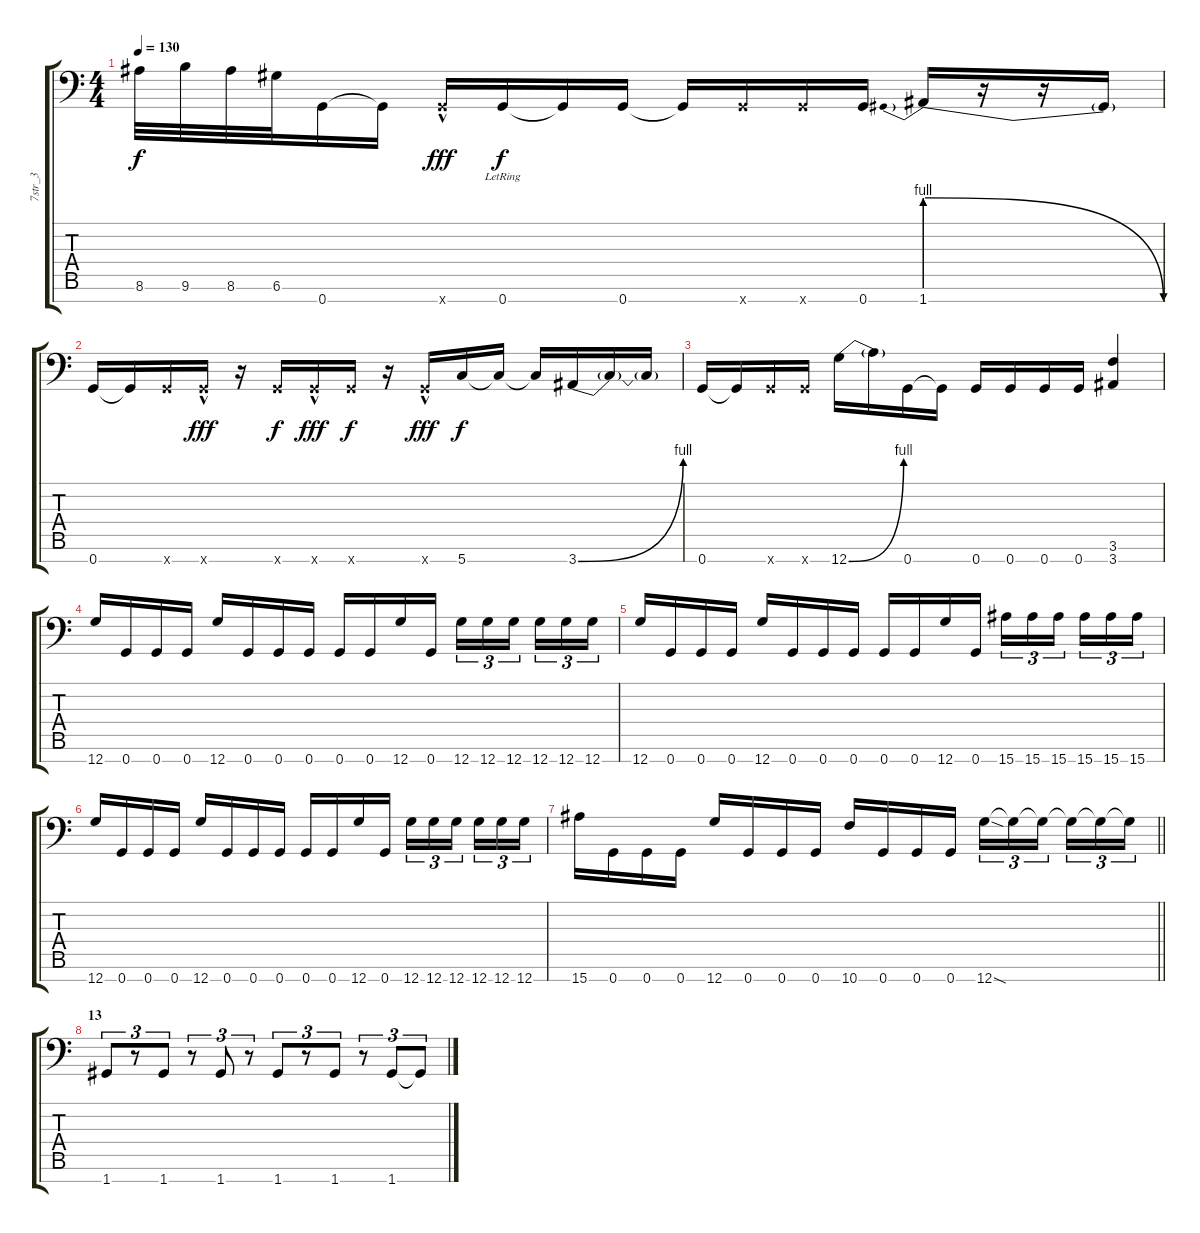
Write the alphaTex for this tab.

\track ("7str_3" "7str_3") {instrument distortionguitar}
\staff {score tabs}
\tuning (D4 A3 F3 C3 G2 D2 G1) {hide}
\ts (4 4)
\tempo 130
\clef f4
\ks c
8.6.32{dy f} 9.6.32 8.6.32 6.6.32 0.7.16 0.7{t}.16 0.7{hac x}.16{dy fff} 0.7{lr}.16{dy f} 0.7{t}.16 0.7.16 0.7{t}.16 0.7{x}.16 0.7{x}.16 0.7.16 1.7{be (prebendrelease 0 4 60 0)}.16 r.16 r.16 1.7{t}.16 |
0.7.16 0.7{t}.16 0.7{x}.16 0.7{hac x}.16{dy fff} r.16 0.7{x}.16{dy f} 0.7{hac x}.16{dy fff} 0.7{x}.16{dy f} r.16 0.7{hac x}.16{dy fff} 5.7.16{dy f} 5.7{t}.16 5.7{t}.16 3.7{be (bend 0 0 60 4)}.16 3.7{t}.16 3.7{t}.16 |
0.7.16 0.7{t}.16 0.7{x}.16 0.7{x}.16 12.7{be (bend 0 0 60 4)}.16 12.7{t}.16 0.7.16 0.7{t}.16 0.7.16 0.7.16 0.7.16 0.7.16 (3.6 3.7).4 |
12.7.16 0.7.16 0.7.16 0.7.16 12.7.16 0.7.16 0.7.16 0.7.16 0.7.16 0.7.16 12.7.16 0.7.16 12.7.16{tu (3 2)} 12.7.16{tu (3 2)} 12.7.16{tu (3 2) beam splitsecondary} 12.7.16{tu (3 2)} 12.7.16{tu (3 2)} 12.7.16{tu (3 2)} |
12.7.16 0.7.16 0.7.16 0.7.16 12.7.16 0.7.16 0.7.16 0.7.16 0.7.16 0.7.16 12.7.16 0.7.16 15.7.16{tu (3 2)} 15.7.16{tu (3 2)} 15.7.16{tu (3 2) beam splitsecondary} 15.7.16{tu (3 2)} 15.7.16{tu (3 2)} 15.7.16{tu (3 2)} |
12.7.16 0.7.16 0.7.16 0.7.16 12.7.16 0.7.16 0.7.16 0.7.16 0.7.16 0.7.16 12.7.16 0.7.16 12.7.16{tu (3 2)} 12.7.16{tu (3 2)} 12.7.16{tu (3 2) beam splitsecondary} 12.7.16{tu (3 2)} 12.7.16{tu (3 2)} 12.7.16{tu (3 2)} |
\barLineRight lightlight
15.7.16 0.7.16 0.7.16 0.7.16 12.7.16 0.7.16 0.7.16 0.7.16 10.7.16 0.7.16 0.7.16 0.7.16 12.7{sod}.16{tu (3 2)} 12.7{t}.16{tu (3 2)} 12.7{t}.16{tu (3 2) beam splitsecondary} 12.7{t}.16{tu (3 2)} 12.7{t}.16{tu (3 2)} 12.7{t}.16{tu (3 2)} |
\section ("" "13")
1.7.8{tu (3 2)} r.8{tu (3 2)} 1.7.8{tu (3 2)} r.8{tu (3 2)} 1.7.8{tu (3 2)} r.8{tu (3 2)} 1.7.8{tu (3 2)} r.8{tu (3 2)} 1.7.8{tu (3 2)} r.8{tu (3 2)} 1.7.8{tu (3 2)} 1.7{t}.8{tu (3 2)}
